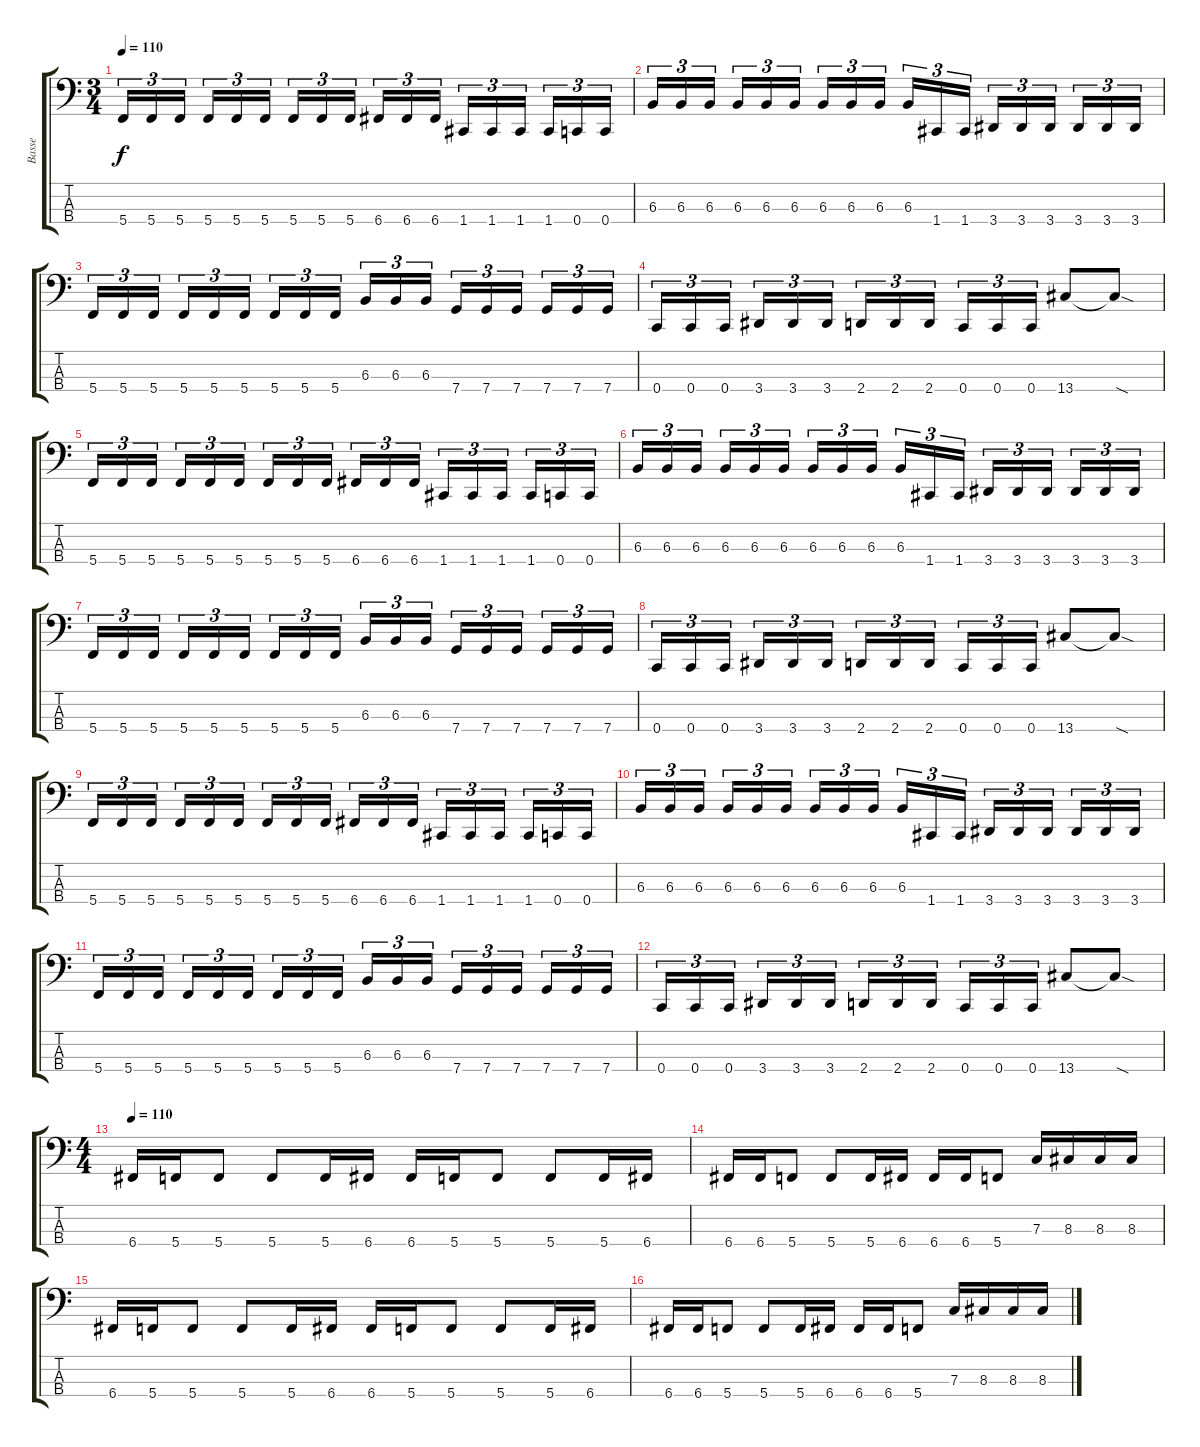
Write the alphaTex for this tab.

\track ("Basse" "Basse") {instrument electricbassfinger}
\staff {score tabs}
\tuning (Eb2 Bb1 F1 C1) {hide}
\ts (3 4)
\tempo 110
\clef f4
\ks c
5.4.16{tu (3 2) dy f} 5.4.16{tu (3 2)} 5.4.16{tu (3 2) beam splitsecondary} 5.4.16{tu (3 2)} 5.4.16{tu (3 2)} 5.4.16{tu (3 2)} 5.4.16{tu (3 2)} 5.4.16{tu (3 2)} 5.4.16{tu (3 2) beam splitsecondary} 6.4.16{tu (3 2)} 6.4.16{tu (3 2)} 6.4.16{tu (3 2)} 1.4.16{tu (3 2)} 1.4.16{tu (3 2)} 1.4.16{tu (3 2) beam splitsecondary} 1.4.16{tu (3 2)} 0.4.16{tu (3 2)} 0.4.16{tu (3 2)} |
6.3.16{tu (3 2)} 6.3.16{tu (3 2)} 6.3.16{tu (3 2) beam splitsecondary} 6.3.16{tu (3 2)} 6.3.16{tu (3 2)} 6.3.16{tu (3 2)} 6.3.16{tu (3 2)} 6.3.16{tu (3 2)} 6.3.16{tu (3 2) beam splitsecondary} 6.3.16{tu (3 2)} 1.4.16{tu (3 2)} 1.4.16{tu (3 2)} 3.4.16{tu (3 2)} 3.4.16{tu (3 2)} 3.4.16{tu (3 2) beam splitsecondary} 3.4.16{tu (3 2)} 3.4.16{tu (3 2)} 3.4.16{tu (3 2)} |
5.4.16{tu (3 2)} 5.4.16{tu (3 2)} 5.4.16{tu (3 2) beam splitsecondary} 5.4.16{tu (3 2)} 5.4.16{tu (3 2)} 5.4.16{tu (3 2)} 5.4.16{tu (3 2)} 5.4.16{tu (3 2)} 5.4.16{tu (3 2) beam splitsecondary} 6.3.16{tu (3 2)} 6.3.16{tu (3 2)} 6.3.16{tu (3 2)} 7.4.16{tu (3 2)} 7.4.16{tu (3 2)} 7.4.16{tu (3 2) beam splitsecondary} 7.4.16{tu (3 2)} 7.4.16{tu (3 2)} 7.4.16{tu (3 2)} |
0.4.16{tu (3 2)} 0.4.16{tu (3 2)} 0.4.16{tu (3 2) beam splitsecondary} 3.4.16{tu (3 2)} 3.4.16{tu (3 2)} 3.4.16{tu (3 2)} 2.4.16{tu (3 2)} 2.4.16{tu (3 2)} 2.4.16{tu (3 2) beam splitsecondary} 0.4.16{tu (3 2)} 0.4.16{tu (3 2)} 0.4.16{tu (3 2)} 13.4.8 13.4{sod t}.8 |
5.4.16{tu (3 2)} 5.4.16{tu (3 2)} 5.4.16{tu (3 2) beam splitsecondary} 5.4.16{tu (3 2)} 5.4.16{tu (3 2)} 5.4.16{tu (3 2)} 5.4.16{tu (3 2)} 5.4.16{tu (3 2)} 5.4.16{tu (3 2) beam splitsecondary} 6.4.16{tu (3 2)} 6.4.16{tu (3 2)} 6.4.16{tu (3 2)} 1.4.16{tu (3 2)} 1.4.16{tu (3 2)} 1.4.16{tu (3 2) beam splitsecondary} 1.4.16{tu (3 2)} 0.4.16{tu (3 2)} 0.4.16{tu (3 2)} |
6.3.16{tu (3 2)} 6.3.16{tu (3 2)} 6.3.16{tu (3 2) beam splitsecondary} 6.3.16{tu (3 2)} 6.3.16{tu (3 2)} 6.3.16{tu (3 2)} 6.3.16{tu (3 2)} 6.3.16{tu (3 2)} 6.3.16{tu (3 2) beam splitsecondary} 6.3.16{tu (3 2)} 1.4.16{tu (3 2)} 1.4.16{tu (3 2)} 3.4.16{tu (3 2)} 3.4.16{tu (3 2)} 3.4.16{tu (3 2) beam splitsecondary} 3.4.16{tu (3 2)} 3.4.16{tu (3 2)} 3.4.16{tu (3 2)} |
5.4.16{tu (3 2)} 5.4.16{tu (3 2)} 5.4.16{tu (3 2) beam splitsecondary} 5.4.16{tu (3 2)} 5.4.16{tu (3 2)} 5.4.16{tu (3 2)} 5.4.16{tu (3 2)} 5.4.16{tu (3 2)} 5.4.16{tu (3 2) beam splitsecondary} 6.3.16{tu (3 2)} 6.3.16{tu (3 2)} 6.3.16{tu (3 2)} 7.4.16{tu (3 2)} 7.4.16{tu (3 2)} 7.4.16{tu (3 2) beam splitsecondary} 7.4.16{tu (3 2)} 7.4.16{tu (3 2)} 7.4.16{tu (3 2)} |
0.4.16{tu (3 2)} 0.4.16{tu (3 2)} 0.4.16{tu (3 2) beam splitsecondary} 3.4.16{tu (3 2)} 3.4.16{tu (3 2)} 3.4.16{tu (3 2)} 2.4.16{tu (3 2)} 2.4.16{tu (3 2)} 2.4.16{tu (3 2) beam splitsecondary} 0.4.16{tu (3 2)} 0.4.16{tu (3 2)} 0.4.16{tu (3 2)} 13.4.8 13.4{sod t}.8 |
5.4.16{tu (3 2)} 5.4.16{tu (3 2)} 5.4.16{tu (3 2) beam splitsecondary} 5.4.16{tu (3 2)} 5.4.16{tu (3 2)} 5.4.16{tu (3 2)} 5.4.16{tu (3 2)} 5.4.16{tu (3 2)} 5.4.16{tu (3 2) beam splitsecondary} 6.4.16{tu (3 2)} 6.4.16{tu (3 2)} 6.4.16{tu (3 2)} 1.4.16{tu (3 2)} 1.4.16{tu (3 2)} 1.4.16{tu (3 2) beam splitsecondary} 1.4.16{tu (3 2)} 0.4.16{tu (3 2)} 0.4.16{tu (3 2)} |
6.3.16{tu (3 2)} 6.3.16{tu (3 2)} 6.3.16{tu (3 2) beam splitsecondary} 6.3.16{tu (3 2)} 6.3.16{tu (3 2)} 6.3.16{tu (3 2)} 6.3.16{tu (3 2)} 6.3.16{tu (3 2)} 6.3.16{tu (3 2) beam splitsecondary} 6.3.16{tu (3 2)} 1.4.16{tu (3 2)} 1.4.16{tu (3 2)} 3.4.16{tu (3 2)} 3.4.16{tu (3 2)} 3.4.16{tu (3 2) beam splitsecondary} 3.4.16{tu (3 2)} 3.4.16{tu (3 2)} 3.4.16{tu (3 2)} |
5.4.16{tu (3 2)} 5.4.16{tu (3 2)} 5.4.16{tu (3 2) beam splitsecondary} 5.4.16{tu (3 2)} 5.4.16{tu (3 2)} 5.4.16{tu (3 2)} 5.4.16{tu (3 2)} 5.4.16{tu (3 2)} 5.4.16{tu (3 2) beam splitsecondary} 6.3.16{tu (3 2)} 6.3.16{tu (3 2)} 6.3.16{tu (3 2)} 7.4.16{tu (3 2)} 7.4.16{tu (3 2)} 7.4.16{tu (3 2) beam splitsecondary} 7.4.16{tu (3 2)} 7.4.16{tu (3 2)} 7.4.16{tu (3 2)} |
0.4.16{tu (3 2)} 0.4.16{tu (3 2)} 0.4.16{tu (3 2) beam splitsecondary} 3.4.16{tu (3 2)} 3.4.16{tu (3 2)} 3.4.16{tu (3 2)} 2.4.16{tu (3 2)} 2.4.16{tu (3 2)} 2.4.16{tu (3 2) beam splitsecondary} 0.4.16{tu (3 2)} 0.4.16{tu (3 2)} 0.4.16{tu (3 2)} 13.4.8 13.4{sod t}.8 |
\ts (4 4)
\tempo 110
6.4.16 5.4.16 5.4.8 5.4.8 5.4.16 6.4.16 6.4.16 5.4.16 5.4.8 5.4.8 5.4.16 6.4.16 |
6.4.16 6.4.16 5.4.8 5.4.8 5.4.16 6.4.16 6.4.16 6.4.16 5.4.8 7.3.16 8.3.16 8.3.16 8.3.16 |
6.4.16 5.4.16 5.4.8 5.4.8 5.4.16 6.4.16 6.4.16 5.4.16 5.4.8 5.4.8 5.4.16 6.4.16 |
6.4.16 6.4.16 5.4.8 5.4.8 5.4.16 6.4.16 6.4.16 6.4.16 5.4.8 7.3.16 8.3.16 8.3.16 8.3.16
